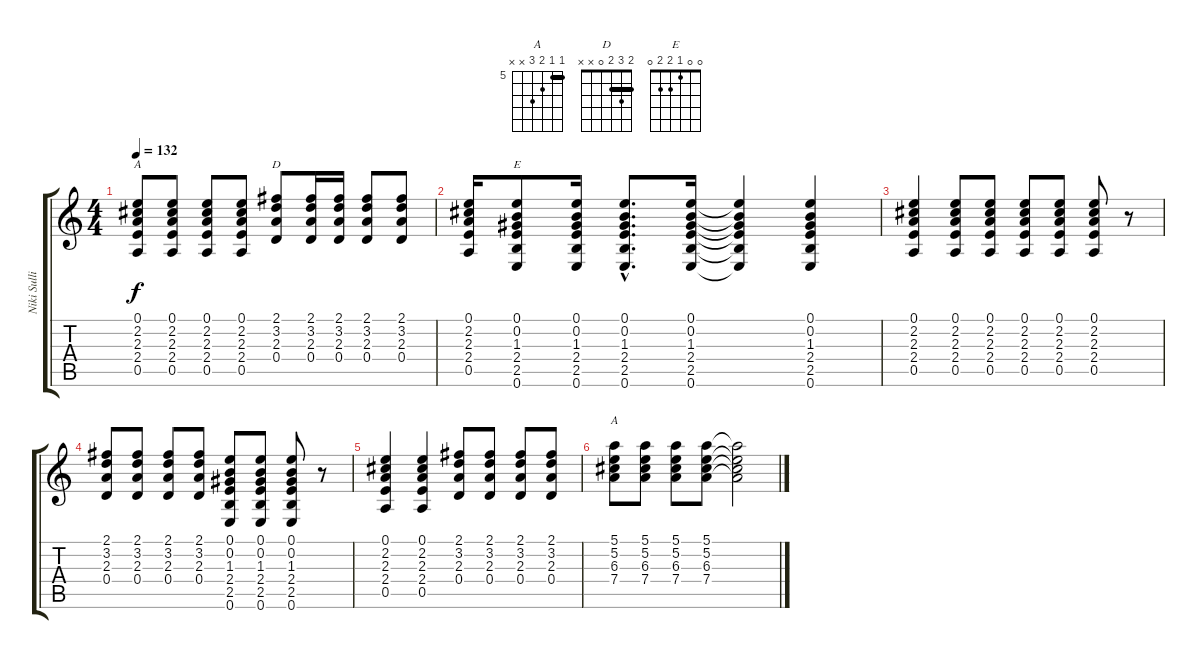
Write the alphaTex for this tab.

\track ("Niki Sullivan rhythm" "Niki Sulli") {instrument electricguitarclean}
\staff {score tabs}
\tuning (E4 B3 G3 D3 A2 E2) {hide}
\chord ("A" 0 2 2 2 0 x)
\chord ("D" 2 3 2 0 x x) {barre 2}
\chord ("E" 0 0 1 2 2 0)
\chord ("A" 5 5 6 7 x x) {firstfret 5 barre 5}
\ts (4 4)
\tempo 132
\clef g2
\ks c
(0.1 2.2 2.3 2.4 0.5).8{ch "A" dy f} (0.1 2.2 2.3 2.4 0.5).8 (0.1 2.2 2.3 2.4 0.5).8 (0.1 2.2 2.3 2.4 0.5).8 (2.1 3.2 2.3 0.4).8{ch "D"} (2.1 3.2 2.3 0.4).16 (2.1 3.2 2.3 0.4).16 (2.1 3.2 2.3 0.4).8 (2.1 3.2 2.3 0.4).8 |
(0.1 2.2 2.3 2.4 0.5).16 (0.1 0.2 1.3 2.4 2.5 0.6).8{ch "E"} (0.1 0.2 1.3 2.4 2.5 0.6).16 (0.1{hac} 0.2{hac} 1.3{hac} 2.4{hac} 2.5{hac} 0.6{hac}).8{d} (0.1 0.2 1.3 2.4 2.5 0.6).16 (0.1{t} 0.2{t} 1.3{t} 2.4{t} 2.5{t} 0.6{t}).4 (0.1 0.2 1.3 2.4 2.5 0.6).4 |
(0.1 2.2 2.3 2.4 0.5).4 (0.1 2.2 2.3 2.4 0.5).8 (0.1 2.2 2.3 2.4 0.5).8 (0.1 2.2 2.3 2.4 0.5).8 (0.1 2.2 2.3 2.4 0.5).8 (0.1 2.2 2.3 2.4 0.5).8 r.8 |
(2.1 3.2 2.3 0.4).8 (2.1 3.2 2.3 0.4).8 (2.1 3.2 2.3 0.4).8 (2.1 3.2 2.3 0.4).8 (0.1 0.2 1.3 2.4 2.5 0.6).8 (0.1 0.2 1.3 2.4 2.5 0.6).8 (0.1 0.2 1.3 2.4 2.5 0.6).8 r.8 |
(0.1 2.2 2.3 2.4 0.5).4 (0.1 2.2 2.3 2.4 0.5).4 (2.1 3.2 2.3 0.4).8 (2.1 3.2 2.3 0.4).8 (2.1 3.2 2.3 0.4).8 (2.1 3.2 2.3 0.4).8 |
(5.1 5.2 6.3 7.4).8{ch "A"} (5.1 5.2 6.3 7.4).8 (5.1 5.2 6.3 7.4).8 (5.1 5.2 6.3 7.4).8 (5.1{t} 5.2{t} 6.3{t} 7.4{t}).2
